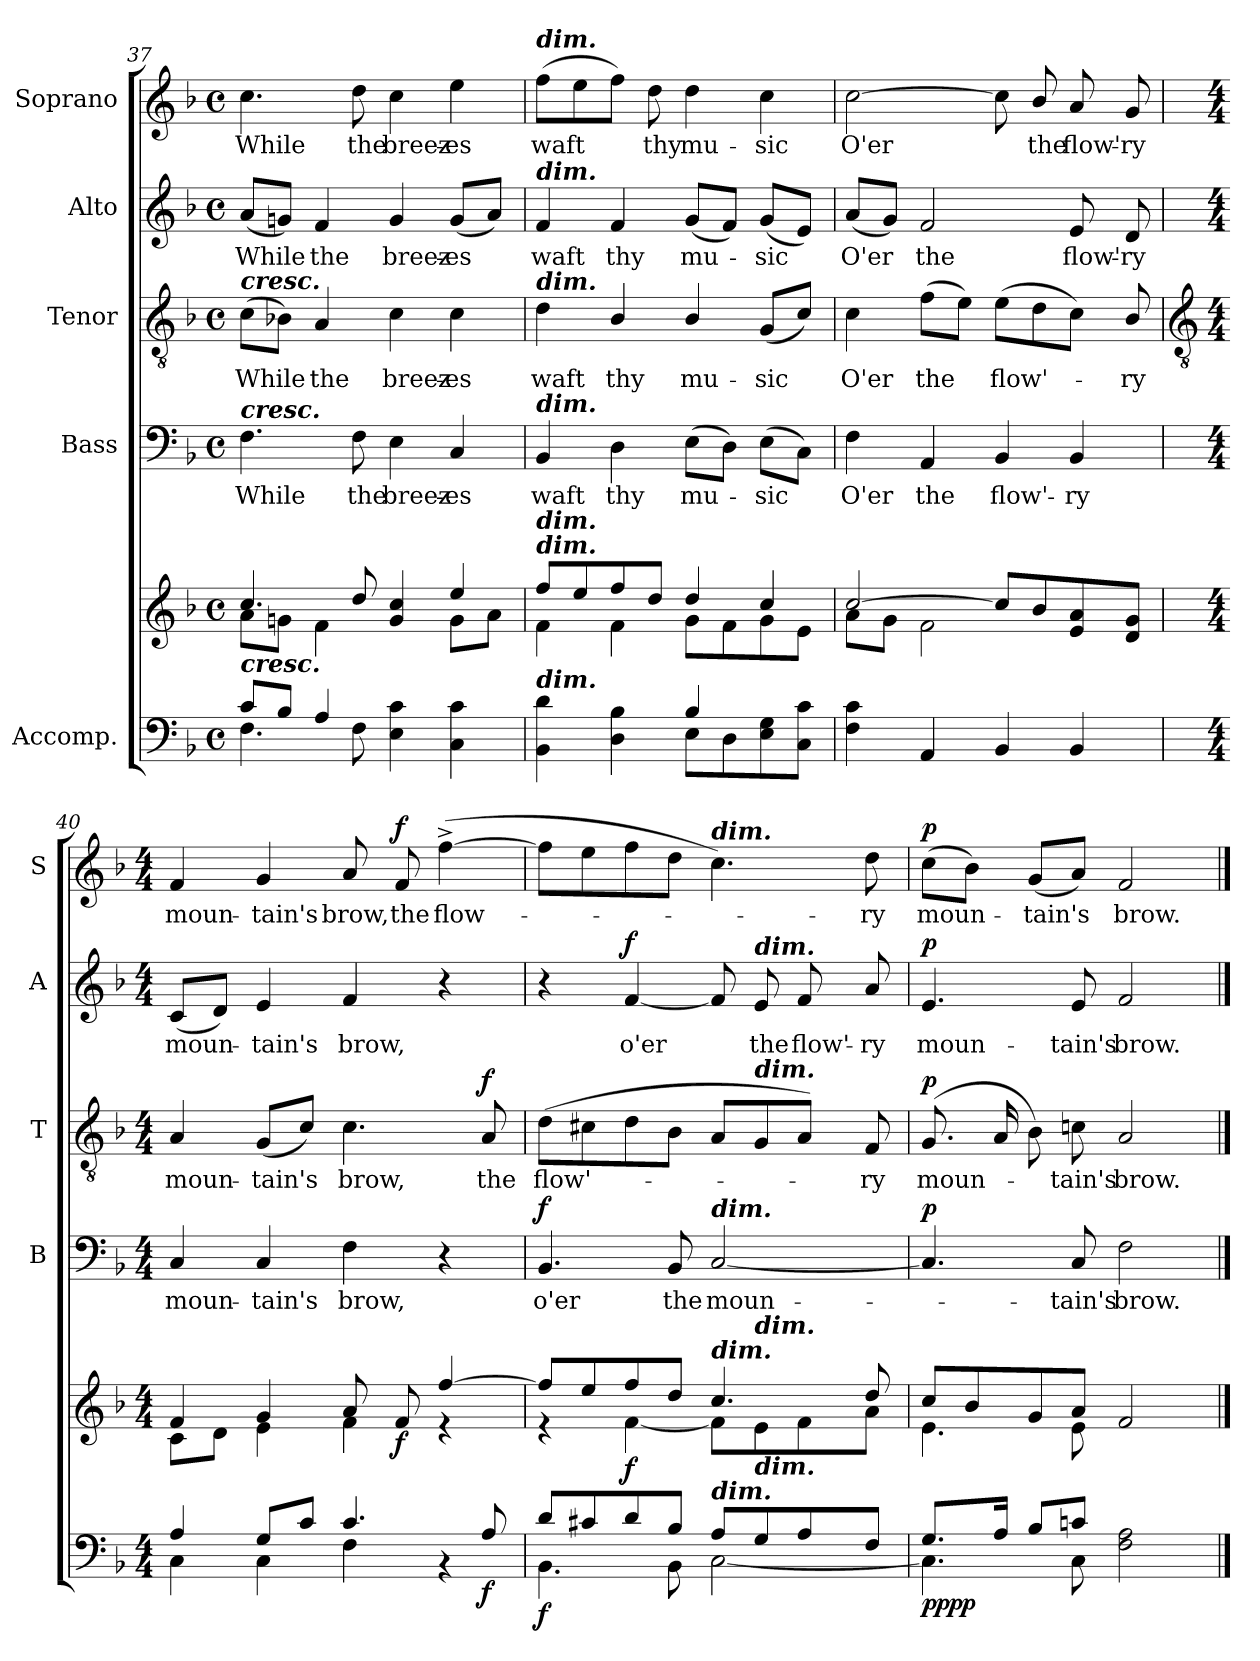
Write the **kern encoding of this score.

**kern	**kern	**dynam	**kern	**text	**dynam	**kern	**text	**dynam	**kern	**text	**dynam	**kern	**text	**dynam
*part5	*part5	*part5	*part4	*part4	*part4	*part3	*part3	*part3	*part2	*part2	*part2	*part1	*part1	*part1
*staff6	*staff5	*staff5/6	*staff4	*staff4	*staff4	*staff3	*staff3	*staff3	*staff2	*staff2	*staff2	*staff1	*staff1	*staff1
*I"Accomp.	*	*	*I"Bass	*	*	*I"Tenor	*	*	*I"Alto	*	*	*I"Soprano	*	*
*	*	*	*I'B	*	*	*I'T	*	*	*I'A	*	*	*I'S	*	*
*clefF4	*clefG2	*	*clefF4	*	*	*clefGv2	*	*	*clefG2	*	*	*clefG2	*	*
*k[b-]	*k[b-]	*	*k[b-]	*	*	*k[b-]	*	*	*k[b-]	*	*	*k[b-]	*	*
*F:	*F:	*	*F:	*	*	*F:	*	*	*F:	*	*	*F:	*	*
*M4/4	*M4/4	*	*M4/4	*	*	*M4/4	*	*	*M4/4	*	*	*M4/4	*	*
*met(c)	*met(c)	*	*met(c)	*	*	*met(c)	*	*	*met(c)	*	*	*met(c)	*	*
=37	=37	=37	=37	=37	=37	=37	=37	=37	=37	=37	=37	=37	=37	=37
*^	*^	*	*	*	*	*	*	*	*	*	*	*	*	*
!	!	!	!	!	!	!	!	!LO:TX:a:Bi:t=cresc.	!	!	!	!	!	!	!	!
!	!	!	!	!	!LO:TX:a:Bi:t=cresc.	!	!	!	!	!	!	!	!	!	!	!
!LO:TX:a:Bi:t=cresc.	!	!	!	!	!	!	!	!	!	!	!	!	!	!	!	!
!	!	!	!	!	!	!LO:LY:b	!	!	!LO:LY:b	!	!	!LO:LY:b	!	!	!LO:LY:b	!
8c/L	4.F\	4.cc/	8a\L	.	4.F	While	.	(>8cL	While	.	(<8aL	While	.	4.cc	While	.
8B-/J	.	.	8gn\J	.	.	.	.	8B-XJ)	.	.	8gnJ)	.	.	.	.	.
!	!	!	!	!	!	!	!	!	!LO:LY:b	!	!	!LO:LY:b	!	!	!	!
4A/	.	.	4f\	.	.	.	.	4A	the	.	4f	the	.	.	.	.
!	!	!	!	!	!	!LO:LY:b	!	!	!	!	!	!	!	!	!LO:LY:b	!
.	8F\	8dd/	.	.	8F	the	.	.	.	.	.	.	.	8dd	the	.
!	!	!	!	!	!	!LO:LY:b	!	!	!LO:LY:b	!	!	!LO:LY:b	!	!	!LO:LY:b	!
2ryy	4E\ 4c\	4g/ 4cc/	4ryy	.	4E	breez-	.	4c	breez-	.	4g	breez-	.	4cc	breez-	.
!	!	!	!	!	!	!LO:LY:b	!	!	!LO:LY:b	!	!	!LO:LY:b	!	!	!LO:LY:b	!
.	4C\ 4c\	4ee/	8g\L	.	4C	-es	.	4c	-es	.	(<8gL	-es	.	4ee	-es	.
.	.	.	8a\J	.	.	.	.	.	.	.	8aJ)	.	.	.	.	.
=38	=38	=38	=38	=38	=38	=38	=38	=38	=38	=38	=38	=38	=38	=38	=38	=38
!	!	!	!	!	!	!	!	!	!	!	!	!	!	!LO:TX:a:Bi:t=dim.	!	!
!	!	!	!	!	!	!	!	!	!	!	!LO:TX:a:Bi:t=dim.	!	!	!	!	!
!	!	!	!	!	!	!	!	!LO:TX:a:Bi:t=dim.	!	!	!	!	!	!	!	!
!	!	!	!	!	!LO:TX:a:Bi:t=dim.	!	!	!	!	!	!	!	!	!	!	!
!	!	!LO:TX:a:Bi:t=dim.	!	!	!	!	!	!	!	!	!	!	!	!	!	!
!	!	!LO:TX:a:Bi:t=dim.	!	!	!	!	!	!	!	!	!	!	!	!	!	!
!LO:TX:a:Bi:t=dim.	!	!	!	!	!	!	!	!	!	!	!	!	!	!	!	!
!	!	!	!	!	!	!LO:LY:b	!	!	!LO:LY:b	!	!	!LO:LY:b	!	!	!LO:LY:b	!
2ryy	4BB-\ 4d\	8ff/L	4f\	.	4BB-	waft	.	4d	waft	.	4f	waft	.	(>8ffL	waft	.
.	.	8ee/	.	.	.	.	.	.	.	.	.	.	.	8ee	.	.
!	!	!	!	!	!	!LO:LY:b	!	!	!LO:LY:b	!	!	!LO:LY:b	!	!	!	!
.	4D\ 4B-\	8ff/	4f\	.	4D	thy	.	4B-/	thy	.	4f	thy	.	8ffJ)	.	.
!	!	!	!	!	!	!	!	!	!	!	!	!	!	!	!LO:LY:b	!
.	.	8dd/J	.	.	.	.	.	.	.	.	.	.	.	8dd	thy	.
!	!	!	!	!	!	!LO:LY:b	!	!	!LO:LY:b	!	!	!LO:LY:b	!	!	!LO:LY:b	!
4B-/	8E\L	4dd/	8g\L	.	(>8EL	mu-	.	4B-/	mu-	.	(<8gL	mu-	.	4dd	mu-	.
.	8D\	.	8f\	.	8DJ)	.	.	.	.	.	8fJ)	.	.	.	.	.
!	!	!	!	!	!	!LO:LY:b	!	!	!LO:LY:b	!	!	!LO:LY:b	!	!	!LO:LY:b	!
4ryy	8E\ 8G\	4cc/	8g\	.	(>8EL	sic	.	(8GL	-sic	.	(<8gL	sic	.	4cc	-sic	.
.	8C\ 8c\J	.	8e\J	.	8CJ)	.	.	8cJ)	.	.	8eJ)	.	.	.	.	.
=39	=39	=39	=39	=39	=39	=39	=39	=39	=39	=39	=39	=39	=39	=39	=39	=39
!	!	!	!	!	!	!LO:LY:b	!	!	!LO:LY:b	!	!	!LO:LY:b	!	!	!LO:LY:b	!
1ryy	4F\ 4c\	[2cc/	8a\L	.	4F	O'er	.	4c	O'er	.	(<8aL	O'er	.	[2cc	O'er	.
.	.	.	8g\J	.	.	.	.	.	.	.	8gJ)	.	.	.	.	.
!	!	!	!	!	!	!LO:LY:b	!	!	!LO:LY:b	!	!	!LO:LY:b	!	!	!	!
.	4AA/	.	2f\	.	4AA	the	.	(>8fL	the	.	2f	the	.	.	.	.
.	.	.	.	.	.	.	.	8eJ)	.	.	.	.	.	.	.	.
!	!	!	!	!	!	!LO:LY:b	!	!	!LO:LY:b	!	!	!	!	!	!	!
.	4BB-/	8cc/L]	.	.	4BB-	flow'-	.	(>8eL	flow'-	.	.	.	.	8cc]	.	.
!	!	!	!	!	!	!	!	!	!	!	!	!	!	!	!LO:LY:b	!
.	.	8b-/	.	.	.	.	.	8d	.	.	.	.	.	8b-/	the	.
!	!	!	!	!	!	!LO:LY:b	!	!	!	!	!	!LO:LY:b	!	!	!LO:LY:b	!
.	4BB-/	8e/ 8a/	4ryy	.	4BB-	-ry	.	8cJ)	.	.	8e	flow'-	.	8a	flow'-	.
!	!	!	!	!	!	!	!	!	!LO:LY:b	!	!	!LO:LY:b	!	!	!LO:LY:b	!
.	.	8d/ 8g/J	.	.	.	.	.	8B-/	ry	.	8d	-ry	.	8g	-ry	.
!!LO:LB:g=z
=40	=40	=40	=40	=40	=40	=40	=40	=40	=40	=40	=40	=40	=40	=40	=40	=40
*	*	*	*	*	*	*	*	*clefGv2	*	*	*	*	*	*	*	*
*M4/4	*	*M4/4	*	*	*M4/4	*	*	*M4/4	*	*	*M4/4	*	*	*M4/4	*	*
!	!	!	!	!	!	!LO:LY:b	!	!	!LO:LY:b	!	!	!LO:LY:b	!	!	!LO:LY:b	!
4A/	4C\	4f/	8c\L	.	4C	moun-	.	4A	moun-	.	(<8cL	moun-	.	4f	moun-	.
.	.	.	8d\J	.	.	.	.	.	.	.	8dJ)	.	.	.	.	.
!	!	!	!	!	!	!LO:LY:b	!	!	!LO:LY:b	!	!	!LO:LY:b	!	!	!LO:LY:b	!
8G/L	4C\	4g/	4e\	.	4C	-tain's	.	(<8GL	-tain's	.	4e	tain's	.	4g	-tain's	.
8c/J	.	.	.	.	.	.	.	8cJ)	.	.	.	.	.	.	.	.
!	!	!	!	!	!	!LO:LY:b	!	!	!LO:LY:b	!	!	!LO:LY:b	!	!	!LO:LY:b	!
4.c/	4F\	8a/	4f\	.	4F	brow,	.	4.c	brow,	.	4f	brow,	.	8a	brow,	.
!	!	!	!	!LO:DY:b	!	!	!	!	!	!	!	!	!	!	!LO:LY:b	!LO:DY:b
.	.	8f/	.	f	.	.	.	.	.	.	.	.	.	8f	the	f
!	!	!	!	!	!	!	!	!	!	!	!	!	!	!	!LO:LY:b	!
.	4r	[4ff/	4r	.	4r	.	.	.	.	.	4r	.	.	(>[4ff^	flow-	.
!	!	!	!	!LO:DY:b=2	!	!	!	!	!LO:LY:b	!LO:DY:b	!	!	!	!	!	!
8A/	.	.	.	f	.	.	.	8A	the	f	.	.	.	.	.	.
=41	=41	=41	=41	=41	=41	=41	=41	=41	=41	=41	=41	=41	=41	=41	=41	=41
!	!	!	!	!LO:DY:b=2	!	!LO:LY:b	!LO:DY:b	!	!LO:LY:b	!	!	!	!	!	!	!
8d/L	4.BB-\	8ff/L]	4r	f	4.BB-	o'er	f	(>8dL	flow'-	.	4r	.	.	8ffL]	.	.
8c#X/	.	8ee/	.	.	.	.	.	8c#X	.	.	.	.	.	8ee	.	.
!	!	!	!	!LO:DY:b	!	!	!	!	!	!	!	!LO:LY:b	!LO:DY:b	!	!	!
8d/	.	8ff/	[4f\	f	.	.	.	8d	.	.	[4f	o'er	f	8ff	.	.
!	!	!	!	!	!	!LO:LY:b	!	!	!	!	!	!	!	!	!	!
8B-/J	8BB-\	8dd/J	.	.	8BB-	the	.	8B-J	.	.	.	.	.	8ddJ	.	.
!	!	!	!	!	!	!	!	!	!	!	!	!	!	!LO:TX:a:Bi:t=dim.	!	!
!	!	!	!	!	!LO:TX:a:Bi:t=dim.	!	!	!	!	!	!	!	!	!	!	!
!	!	!LO:TX:a:Bi:t=dim.	!	!	!	!	!	!	!	!	!	!	!	!	!	!
!LO:TX:a:Bi:t=dim.	!	!	!	!	!	!	!	!	!	!	!	!	!	!	!	!
!	!	!	!	!	!	!LO:LY:b	!	!	!	!	!	!	!	!	!	!
8A/L	[2C\	4.cc/	8f\L]	.	[2C	moun-	.	8AL	.	.	8f]	.	.	4.cc)	.	.
!	!	!	!	!	!	!	!	!	!	!	!LO:TX:a:Bi:t=dim.	!	!	!	!	!
!	!	!	!	!	!	!	!	!LO:TX:a:Bi:t=dim.	!	!	!	!	!	!	!	!
!	!	!	!LO:TX:a:Bi:t=dim.	!	!	!	!	!	!	!	!	!	!	!	!	!
!LO:TX:a:Bi:t=dim.	!	!	!	!	!	!	!	!	!	!	!	!	!	!	!	!
!	!	!	!	!	!	!	!	!	!	!	!	!LO:LY:b	!	!	!	!
8G/	.	.	8e\	.	.	.	.	8G	.	.	8e	the	.	.	.	.
!	!	!	!	!	!	!	!	!	!	!	!	!LO:LY:b	!	!	!	!
8A/	.	.	8f\	.	.	.	.	8AJ)	.	.	8f	flow'-	.	.	.	.
!	!	!	!	!	!	!	!	!	!LO:LY:b	!	!	!LO:LY:b	!	!	!LO:LY:b	!
8F/J	.	8dd/	8a\J	.	.	.	.	8F	ry	.	8a	-ry	.	8dd	ry	.
=42	=42	=42	=42	=42	=42	=42	=42	=42	=42	=42	=42	=42	=42	=42	=42	=42
!	!	!	!	!LO:DY:b=2	!	!	!	!	!LO:LY:b	!	!	!LO:LY:b	!	!	!LO:LY:b	!
!	!	!	!	!LO:DY:n=1:b=2	!	!	!	!	!	!	!	!	!	!	!	!
!	!	!	!	!LO:DY:n=2:b	!	!	!	!	!	!	!	!	!	!	!	!
!	!	!	!	!LO:DY:n=3:b	!	!	!LO:DY:b	!	!	!LO:DY:b	!	!	!LO:DY:b	!	!	!LO:DY:b
8.G/L	4.C\]	8cc/L	4.e\	p p p p	4.C]	.	p	(<8.GL	moun-	p	4.e	moun-	p	(>8ccL	moun-	p
.	.	8b-/	.	.	.	.	.	.	.	.	.	.	.	8b-J)	.	.
16A/J	.	.	.	.	.	.	.	16AL	.	.	.	.	.	.	.	.
!	!	!	!	!	!	!	!	!	!	!	!	!	!	!	!LO:LY:b	!
8B-/L	.	8g/	.	.	.	.	.	8B-J)	.	.	.	.	.	(<8gL	tain's	.
!	!	!	!	!	!	!LO:LY:b	!	!	!LO:LY:b	!	!	!LO:LY:b	!	!	!	!
8cn/J	8C\	8a/J	8e\	.	8C	tain's	.	8cn	tain's	.	8e	-tain's	.	8aJ)	.	.
!	!	!	!	!	!	!LO:LY:b	!	!	!LO:LY:b	!	!	!LO:LY:b	!	!	!LO:LY:b	!
2ryy	2F\ 2A\	2f/	2ryy	.	2F	brow.	.	2A	brow.	.	2f	brow.	.	2f	brow.	.
*v	*v	*	*	*	*	*	*	*	*	*	*	*	*	*	*	*
*	*v	*v	*	*	*	*	*	*	*	*	*	*	*	*	*
==	==	==	==	==	==	==	==	==	==	==	==	==	==	==
*-	*-	*-	*-	*-	*-	*-	*-	*-	*-	*-	*-	*-	*-	*-
